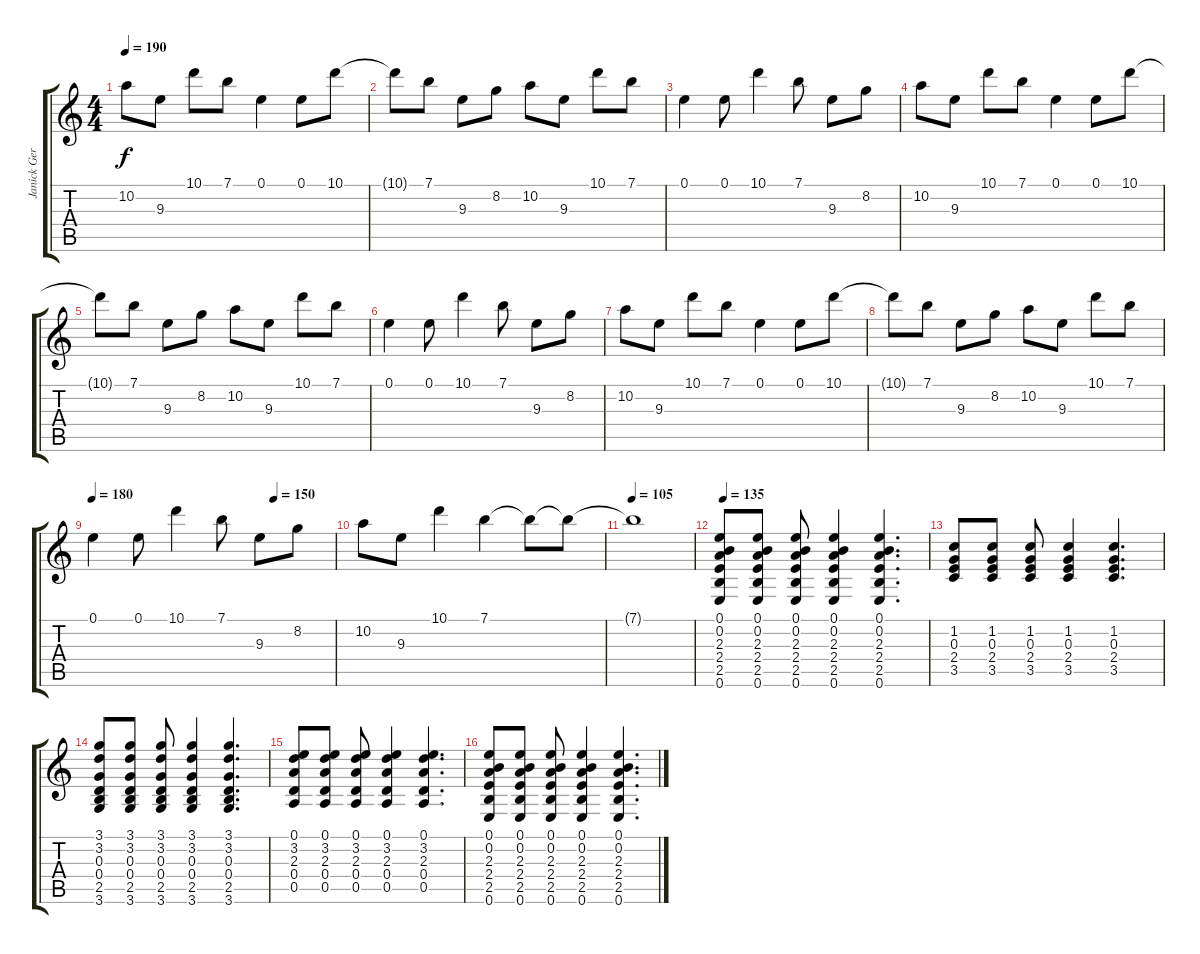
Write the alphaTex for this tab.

\track ("Janick Gers" "Janick Ger") {instrument distortionguitar}
\staff {score tabs}
\tuning (E4 B3 G3 D3 A2 E2) {hide}
\ts (4 4)
\tempo 190
\clef g2
\ks c
10.2.8{dy f} 9.3.8 10.1.8 7.1.8 0.1.4 0.1.8 10.1.8 |
10.1{t}.8 7.1.8 9.3.8 8.2.8 10.2.8 9.3.8 10.1.8 7.1.8 |
0.1.4 0.1.8 10.1.4 7.1.8 9.3.8 8.2.8 |
10.2.8 9.3.8 10.1.8 7.1.8 0.1.4 0.1.8 10.1.8 |
10.1{t}.8 7.1.8 9.3.8 8.2.8 10.2.8 9.3.8 10.1.8 7.1.8 |
0.1.4 0.1.8 10.1.4 7.1.8 9.3.8 8.2.8 |
10.2.8 9.3.8 10.1.8 7.1.8 0.1.4 0.1.8 10.1.8 |
10.1{t}.8 7.1.8 9.3.8 8.2.8 10.2.8 9.3.8 10.1.8 7.1.8 |
\tempo 180
\tempo (150 0.75)
0.1.4 0.1.8 10.1.4 7.1.8 9.3.8 8.2.8 |
10.2.8 9.3.8 10.1.4 7.1.4 7.1{t}.8 7.1{t}.8 |
\tempo 105
7.1{t}.1 |
\tempo 135
(0.1 0.2 2.3 2.4 2.5 0.6).8{volume 11 instrument acousticguitarnylon} (0.1 0.2 2.3 2.4 2.5 0.6).8 (0.1 0.2 2.3 2.4 2.5 0.6).8 (0.1 0.2 2.3 2.4 2.5 0.6).4 (0.1 0.2 2.3 2.4 2.5 0.6).4{d} |
(1.2 0.3 2.4 3.5).8 (1.2 0.3 2.4 3.5).8 (1.2 0.3 2.4 3.5).8 (1.2 0.3 2.4 3.5).4 (1.2 0.3 2.4 3.5).4{d} |
(3.1 3.2 0.3 0.4 2.5 3.6).8 (3.1 3.2 0.3 0.4 2.5 3.6).8 (3.1 3.2 0.3 0.4 2.5 3.6).8 (3.1 3.2 0.3 0.4 2.5 3.6).4 (3.1 3.2 0.3 0.4 2.5 3.6).4{d} |
(0.1 3.2 2.3 0.4 0.5).8 (0.1 3.2 2.3 0.4 0.5).8 (0.1 3.2 2.3 0.4 0.5).8 (0.1 3.2 2.3 0.4 0.5).4 (0.1 3.2 2.3 0.4 0.5).4{d} |
(0.1 0.2 2.3 2.4 2.5 0.6).8 (0.1 0.2 2.3 2.4 2.5 0.6).8 (0.1 0.2 2.3 2.4 2.5 0.6).8 (0.1 0.2 2.3 2.4 2.5 0.6).4 (0.1 0.2 2.3 2.4 2.5 0.6).4{d}
